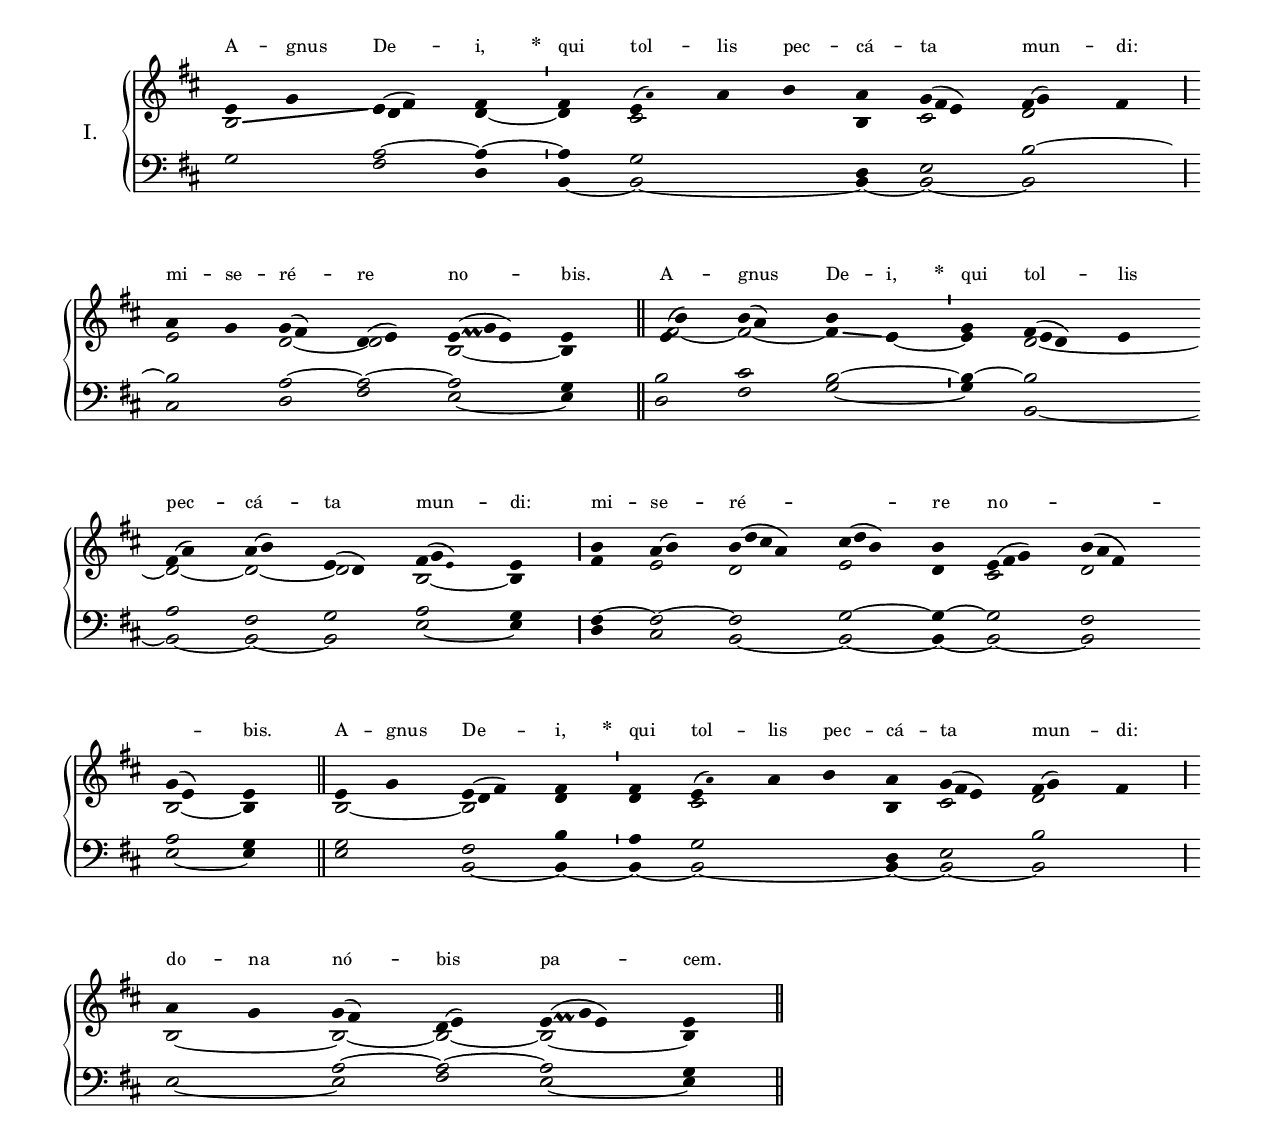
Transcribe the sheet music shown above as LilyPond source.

\version "2.18"
\include "gregorian.ly"
\include "noh2.ily"

%Page reference: page v.88
%(volume.page)

global = {
 \key e \dorian
 \cadenzaOn 
 \override Glissando #'thickness = #2.0
}

chantText = \lyricmode {
A -- gnus De -- i, 
\set stanza = " * " qui tol -- lis pec -- cá -- ta mun -- di: 
mi -- se -- ré -- re no -- bis. 
A -- gnus De -- i, 
\set stanza = " * " qui tol -- lis pec -- cá -- ta mun -- di: 
mi -- se -- ré -- _ re no -- _ _ bis. 
A -- gnus De -- i, 
\set stanza = " * " qui tol -- lis pec -- cá -- ta mun -- di: 
do -- na nó -- bis pa -- cem. }

chantMusic = {
\tieDown   e'4 g'4 e'4 ( d'4 fis'4) fis'4 \divisioMinima
 fis'4 e'4 ( \once \tweak #'font-size #-4 a' ) a'4 b'4 a'4 g'4 ( fis'4 e'4) fis'4 ( g'4) fis'4 \divisioMaior
 \forceBreak
 a'4 g'4 g'4 ( fis'4) d'4 ( e'4) e'4 ( \quil fis' g'4 e'4) e'4 \finalis
 e'4 ( b'4) b'4 ( a'4) b'4 e'4 \divisioMinima
 g'4 fis'4 ( e'4 d'4) e'4 \forceBreak
 fis'4 ( a'4) a'4 ( b'4) e'4 ( d'4) fis'4 ( g'4 \once \tweak #'font-size #-4 e' ) e'4 \divisioMaior
 b'4 a'4 ( b'4) b'4 ( d''4 cis''4 a'4) cis''4 ( d''4 b'4) b'4 e'4 ( fis'4 g'4) b'4 ( a'4 fis'4) \forceBreak
 g'4 ( e'4) e'4 \finalis
 e'4 g'4 e'4 ( d'4 fis'4) fis'4 \divisioMinima
 fis'4 e'4 ( \once \tweak #'font-size #-4 a' ) a'4 b'4 a'4 g'4 ( fis'4 e'4) fis'4 ( g'4) fis'4 \divisioMaior
 \forceBreak
 a'4 g'4 g'4 ( fis'4) d'4 ( e'4) e'4 ( \quil fis' g'4 e'4) e'4 \finalis

}

altoMusic = {
b2 -\tweak Glissando.Y-offset #-0.8 \glissando e'4 d'4 fis'4 d'4 ~ \divisioMinima
d'4 cis'2*4/2 b4 cis'2*3/2 d'2*3/2 \divisioMaior
e'2 d'2 ~ d'2 b2*4/2 ~ b4 \finalis
\shiftRight fis'2 ~ fis'2 ~ fis'4 -\tweak Glissando.Y-offset #-0.8 \glissando e'4 ~ \divisioMinima
e'4 d'2*4/2 ~ d'2 ~ d'2 ~ d'2 b2*3/2 ~ b4 \divisioMaior
fis'4 e'2 d'2*4/2 e'2*3/2 d'4 cis'2*3/2 d'2*3/2 b2 ~ b4 \finalis
b2 ~ b2*3/2 d'4 \divisioMinima
d'4 cis'2*4/2 b4 cis'2*3/2 d'2*3/2 \divisioMaior
b2 ~ b2 ~ b2 ~ b2*4/2 ~ b4 \finalis
}

tenorMusic = {
g2 a2*3/2 ~ a4 ~ \divisioMinima
a4 g2*4/2 d4 e2*3/2 b2*3/2 ~ \divisioMaior
b2 a2 ~ a2 ~ a2*4/2 g4 \finalis
b2 cis'2 b2 ~ \divisioMinima
b4 ~ b2*4/2 a2 fis2 g2 a2*3/2 g4 \divisioMaior
fis4 ~ fis2 ~ fis2*4/2 g2*3/2 ~ g4 ~ g2*3/2 fis2*3/2 a2 g4 \finalis
g2 fis2*3/2 b4 \divisioMinima
a4 g2*4/2 d4 e2*3/2 b2*3/2 \divisioMaior
r2 a2 ~ a2 ~ a2*4/2 g4 \finalis
}

bassMusic = {
r2 fis2*3/2 d4 \divisioMinima
b,4 ~ b,2*4/2 ~ b,4 ~ b,2*3/2 ~ b,2*3/2 \divisioMaior
cis2 d2 fis2 e2*4/2 ~ e4 \finalis
d2 fis2 g2 ~ \divisioMinima
g4 b,2*4/2 ~ b,2 ~ b,2 ~ b,2 e2*3/2 ~ e4 \divisioMaior
d4 cis2 b,2*4/2 ~ b,2*3/2 ~ b,4 ~ b,2*3/2 ~ b,2*3/2 e2 ~ e4 \finalis
e2 b,2*3/2 ~ b,4 ~ \divisioMinima
b,4 ~ b,2*4/2 ~ b,4 ~ b,2*3/2 ~ b,2*3/2 \divisioMaior
e2 ~ e2 fis2 e2*4/2 ~ e4 \finalis
}

voiceLines = {
\voiceLineStyle


}

\score{
  <<
    \new Lyrics
    \new GrandStaff <<
      \set GrandStaff.autoBeaming = ##f
      \set GrandStaff.instrumentName = \markup \center-column {
        "I."
      }
      \new Staff = up <<
        \new Voice = "chant" {
          \voiceOne \global \chantMusic
        }
        \new Voice {
          \voiceTwo \global \altoMusic
        }
      >>

      \new Staff = down <<
        \clef bass
        \new Voice {
          \voiceOne \global \tenorMusic
        }
        \new Voice {
          \voiceTwo \global \bassMusic
        }
	\new Voice {
        \voiceThree \global \voiceLines
        }
      >>
    >>
    \context Lyrics {
      \lyricsto chant {
      \chantText
    }
    }
  >>
  \layout{
  }
  
}
